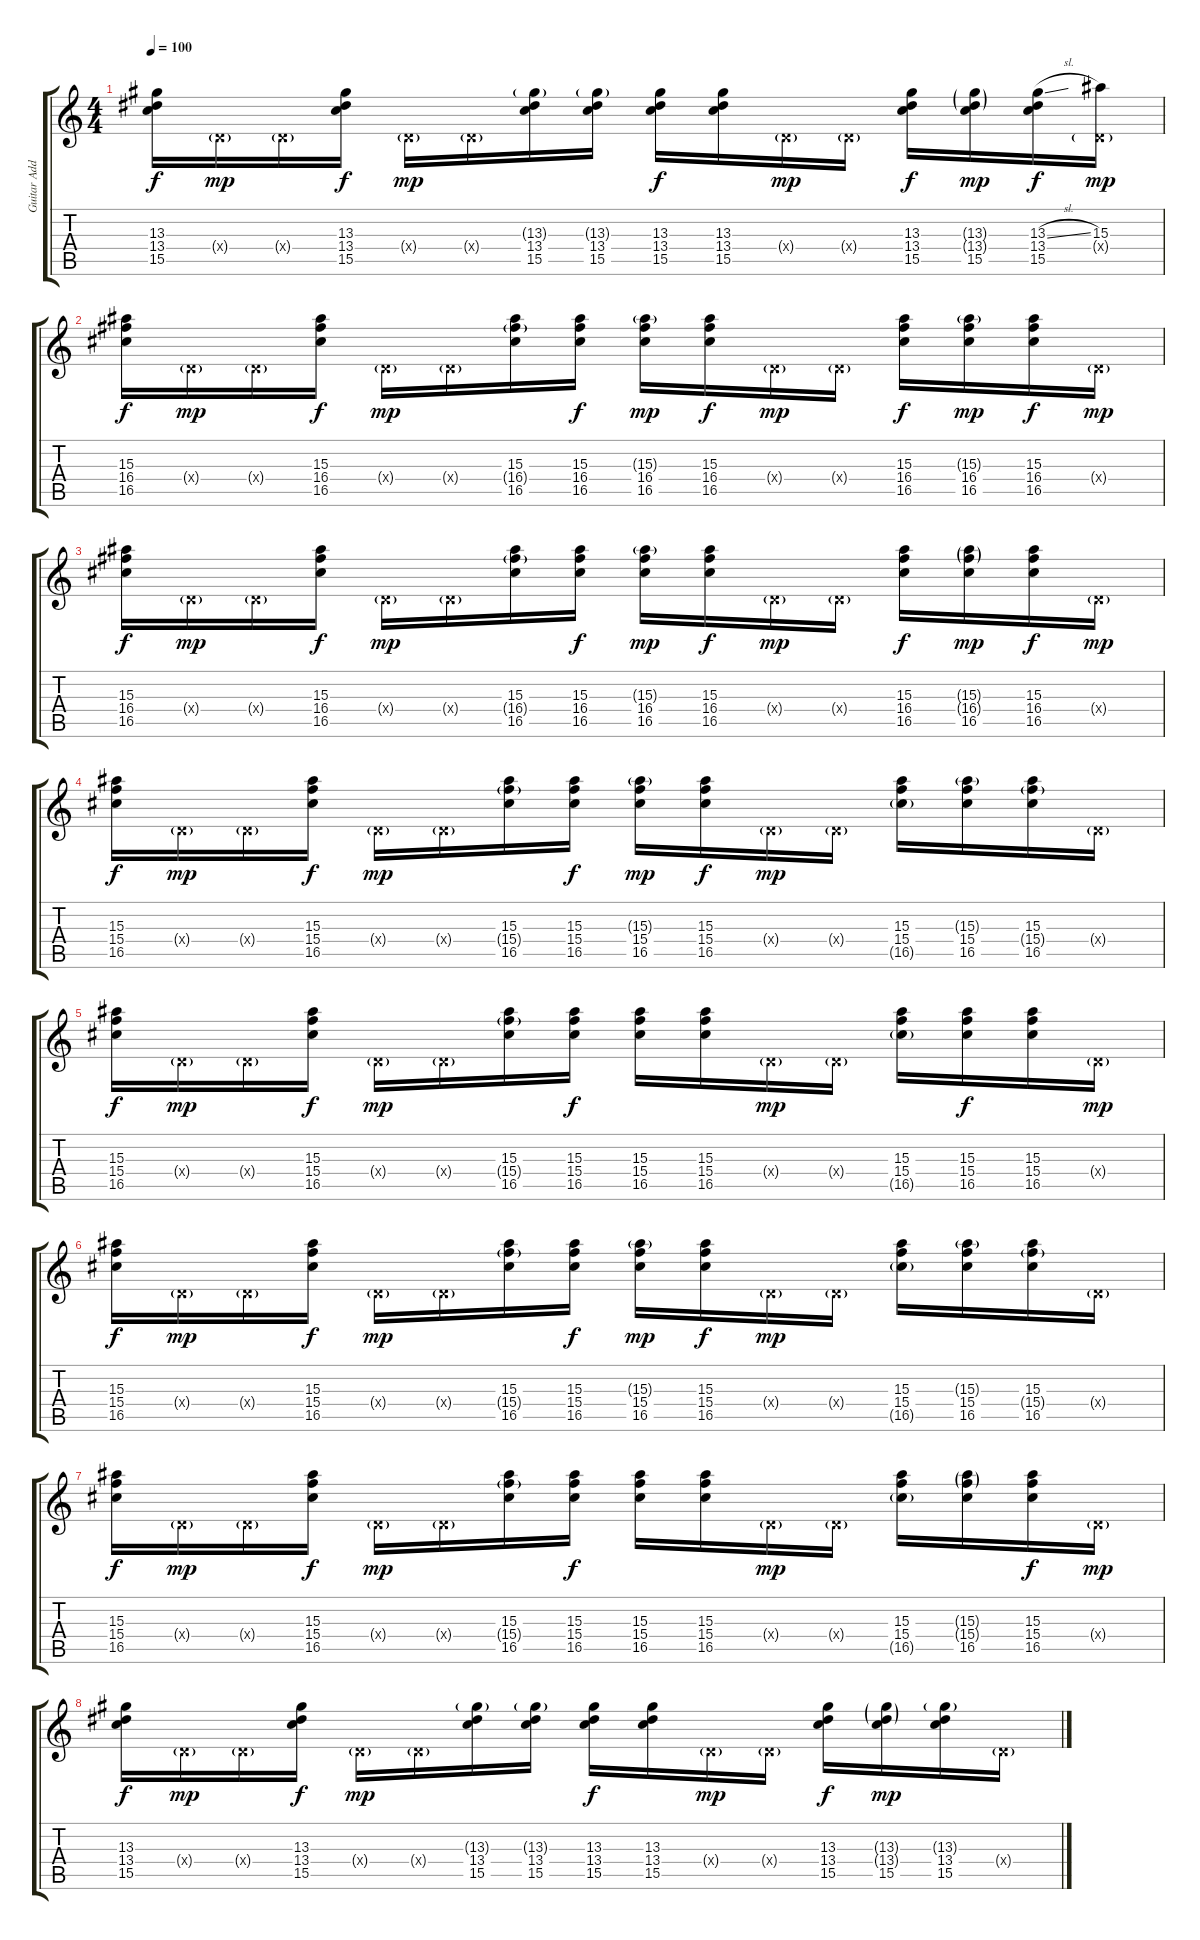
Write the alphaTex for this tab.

\track ("Guitar Add" "Guitar Add") {instrument electricguitarclean}
\staff {score tabs}
\tuning (E4 B3 G3 D3 A2 E2) {hide}
\ts (4 4)
\tempo 100
\clef g2
\ks c
(13.3 13.4 15.5).16{dy f} 0.4{g x}.16{dy mp} 0.4{g x}.16 (13.3 13.4 15.5).16{dy f} 0.4{g x}.16{dy mp} 0.4{g x}.16 (13.3{g} 13.4 15.5).16 (13.3{g} 13.4 15.5).16 (13.3 13.4 15.5).16{dy f} (13.3 13.4 15.5).16 0.4{g x}.16{dy mp} 0.4{g x}.16 (13.3 13.4 15.5).16{dy f} (13.3{g} 13.4{g} 15.5).16{dy mp} (13.3{sl} 13.4 15.5).16{dy f} (15.3 0.4{g x}).16{dy mp} |
(15.3 16.4 16.5).16{dy f} 0.4{g x}.16{dy mp} 0.4{g x}.16 (15.3 16.4 16.5).16{dy f} 0.4{g x}.16{dy mp} 0.4{g x}.16 (15.3 16.4{g} 16.5).16 (15.3 16.4 16.5).16{dy f} (15.3{g} 16.4 16.5).16{dy mp} (15.3 16.4 16.5).16{dy f} 0.4{g x}.16{dy mp} 0.4{g x}.16 (15.3 16.4 16.5).16{dy f} (15.3{g} 16.4 16.5).16{dy mp} (15.3 16.4 16.5).16{dy f} 0.4{g x}.16{dy mp} |
(15.3 16.4 16.5).16{dy f} 0.4{g x}.16{dy mp} 0.4{g x}.16 (15.3 16.4 16.5).16{dy f} 0.4{g x}.16{dy mp} 0.4{g x}.16 (15.3 16.4{g} 16.5).16 (15.3 16.4 16.5).16{dy f} (15.3{g} 16.4 16.5).16{dy mp} (15.3 16.4 16.5).16{dy f} 0.4{g x}.16{dy mp} 0.4{g x}.16 (15.3 16.4 16.5).16{dy f} (15.3{g} 16.4{g} 16.5).16{dy mp} (15.3 16.4 16.5).16{dy f} 0.4{g x}.16{dy mp} |
(15.3 15.4 16.5).16{dy f} 0.4{g x}.16{dy mp} 0.4{g x}.16 (15.3 15.4 16.5).16{dy f} 0.4{g x}.16{dy mp} 0.4{g x}.16 (15.3 15.4{g} 16.5).16 (15.3 15.4 16.5).16{dy f} (15.3{g} 15.4 16.5).16{dy mp} (15.3 15.4 16.5).16{dy f} 0.4{g x}.16{dy mp} 0.4{g x}.16 (15.3 15.4 16.5{g}).16 (15.3{g} 15.4 16.5).16 (15.3 15.4{g} 16.5).16 0.4{g x}.16 |
(15.3 15.4 16.5).16{dy f} 0.4{g x}.16{dy mp} 0.4{g x}.16 (15.3 15.4 16.5).16{dy f} 0.4{g x}.16{dy mp} 0.4{g x}.16 (15.3 15.4{g} 16.5).16 (15.3 15.4 16.5).16{dy f} (15.3 15.4 16.5).16 (15.3 15.4 16.5).16 0.4{g x}.16{dy mp} 0.4{g x}.16 (15.3 15.4 16.5{g}).16 (15.3 15.4 16.5).16{dy f} (15.3 15.4 16.5).16 0.4{g x}.16{dy mp} |
(15.3 15.4 16.5).16{dy f} 0.4{g x}.16{dy mp} 0.4{g x}.16 (15.3 15.4 16.5).16{dy f} 0.4{g x}.16{dy mp} 0.4{g x}.16 (15.3 15.4{g} 16.5).16 (15.3 15.4 16.5).16{dy f} (15.3{g} 15.4 16.5).16{dy mp} (15.3 15.4 16.5).16{dy f} 0.4{g x}.16{dy mp} 0.4{g x}.16 (15.3 15.4 16.5{g}).16 (15.3{g} 15.4 16.5).16 (15.3 15.4{g} 16.5).16 0.4{g x}.16 |
(15.3 15.4 16.5).16{dy f} 0.4{g x}.16{dy mp} 0.4{g x}.16 (15.3 15.4 16.5).16{dy f} 0.4{g x}.16{dy mp} 0.4{g x}.16 (15.3 15.4{g} 16.5).16 (15.3 15.4 16.5).16{dy f} (15.3 15.4 16.5).16 (15.3 15.4 16.5).16 0.4{g x}.16{dy mp} 0.4{g x}.16 (15.3 15.4 16.5{g}).16 (15.3{g} 15.4{g} 16.5).16 (15.3 15.4 16.5).16{dy f} 0.4{g x}.16{dy mp} |
(13.3 13.4 15.5).16{dy f} 0.4{g x}.16{dy mp} 0.4{g x}.16 (13.3 13.4 15.5).16{dy f} 0.4{g x}.16{dy mp} 0.4{g x}.16 (13.3{g} 13.4 15.5).16 (13.3{g} 13.4 15.5).16 (13.3 13.4 15.5).16{dy f} (13.3 13.4 15.5).16 0.4{g x}.16{dy mp} 0.4{g x}.16 (13.3 13.4 15.5).16{dy f} (13.3{g} 13.4{g} 15.5).16{dy mp} (13.3{g} 13.4 15.5).16 0.4{g x}.16
